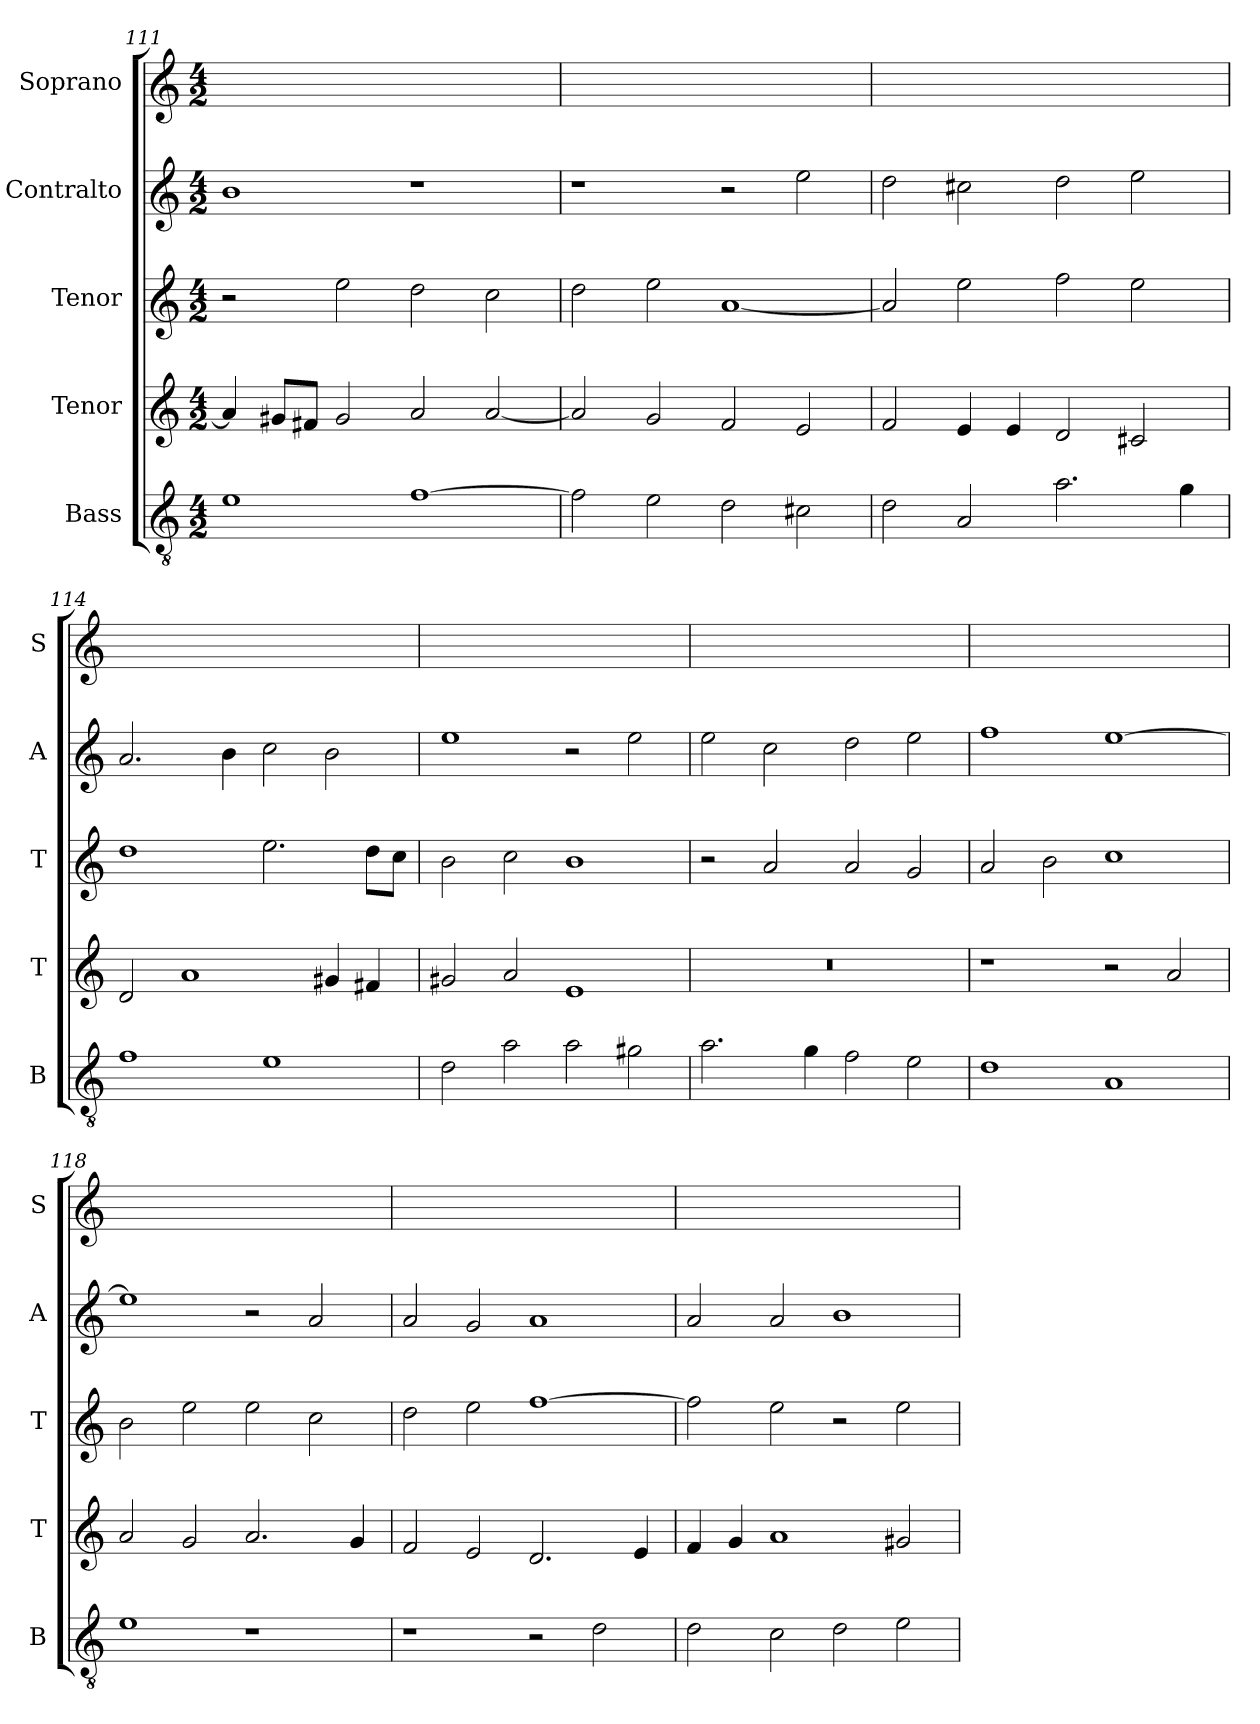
**kern	**kern	**kern	**kern	**kern
*part5	*part4	*part3	*part2	*part1
*staff5	*staff4	*staff3	*staff2	*staff1
*I"Bass	*I"Tenor	*I"Tenor	*I"Contralto	*I"Soprano
*I'B	*I'T	*I'T	*I'A	*I'S
*clefGv2	*clefG2	*clefG2	*clefG2	*clefG2
*k[]	*k[]	*k[]	*k[]	*k[]
*A:aeo	*A:aeo	*A:aeo	*A:aeo	*A:aeo
*M4/2	*M4/2	*M4/2	*M4/2	*M4/2
=111	=111	=111	=111	=111
1e	4a]	2r	1b	0ryy
.	8g#X/L	.	.	.
.	8f#X/J	.	.	.
.	2g#	2ee	.	.
[1f	2a	2dd	1r	.
.	[2a	2cc	.	.
=112	=112	=112	=112	=112
2f]	2a]	2dd	1r	0ryy
2e	2g	2ee	.	.
2d	2f	[1a	2r	.
2c#X	2e	.	2ee	.
=113	=113	=113	=113	=113
2d	2f	2a]	2dd	0ryy
2A	4e	2ee	2cc#X	.
.	4e	.	.	.
2.a	2d	2ff	2dd	.
.	2c#X	2ee	2ee	.
4g	.	.	.	.
=114	=114	=114	=114	=114
1f	2d	1dd	2.a	0ryy
.	1a	.	.	.
.	.	.	4b	.
1e	.	2.ee	2cc	.
.	4g#X	.	2b	.
.	4f#X	8dd\L	.	.
.	.	8cc\J	.	.
=115	=115	=115	=115	=115
2d	2g#X	2b	1ee	0ryy
2a	2a	2cc	.	.
2a	1e	1b	2r	.
2g#X	.	.	2ee	.
=116	=116	=116	=116	=116
2.a	0r	2r	2ee	0ryy
.	.	2a	2cc	.
4g	.	.	.	.
2f	.	2a	2dd	.
2e	.	2g	2ee	.
=117	=117	=117	=117	=117
1d	1r	2a	1ff	0ryy
.	.	2b	.	.
1A	2r	1cc	[1ee	.
.	2a	.	.	.
=118	=118	=118	=118	=118
1e	2a	2b	1ee]	0ryy
.	2g	2ee	.	.
1r	2.a	2ee	2r	.
.	.	2cc	2a	.
.	4g	.	.	.
=119	=119	=119	=119	=119
1r	2f	2dd	2a	0ryy
.	2e	2ee	2g	.
2r	2.d	[1ff	1a	.
2d	.	.	.	.
.	4e	.	.	.
=120	=120	=120	=120	=120
2d	4f	2ff]	2a	0ryy
.	4g	.	.	.
2c	1a	2ee	2a	.
2d	.	2r	1b	.
2e	2g#X	2ee	.	.
=	=	=	=	=
*-	*-	*-	*-	*-
